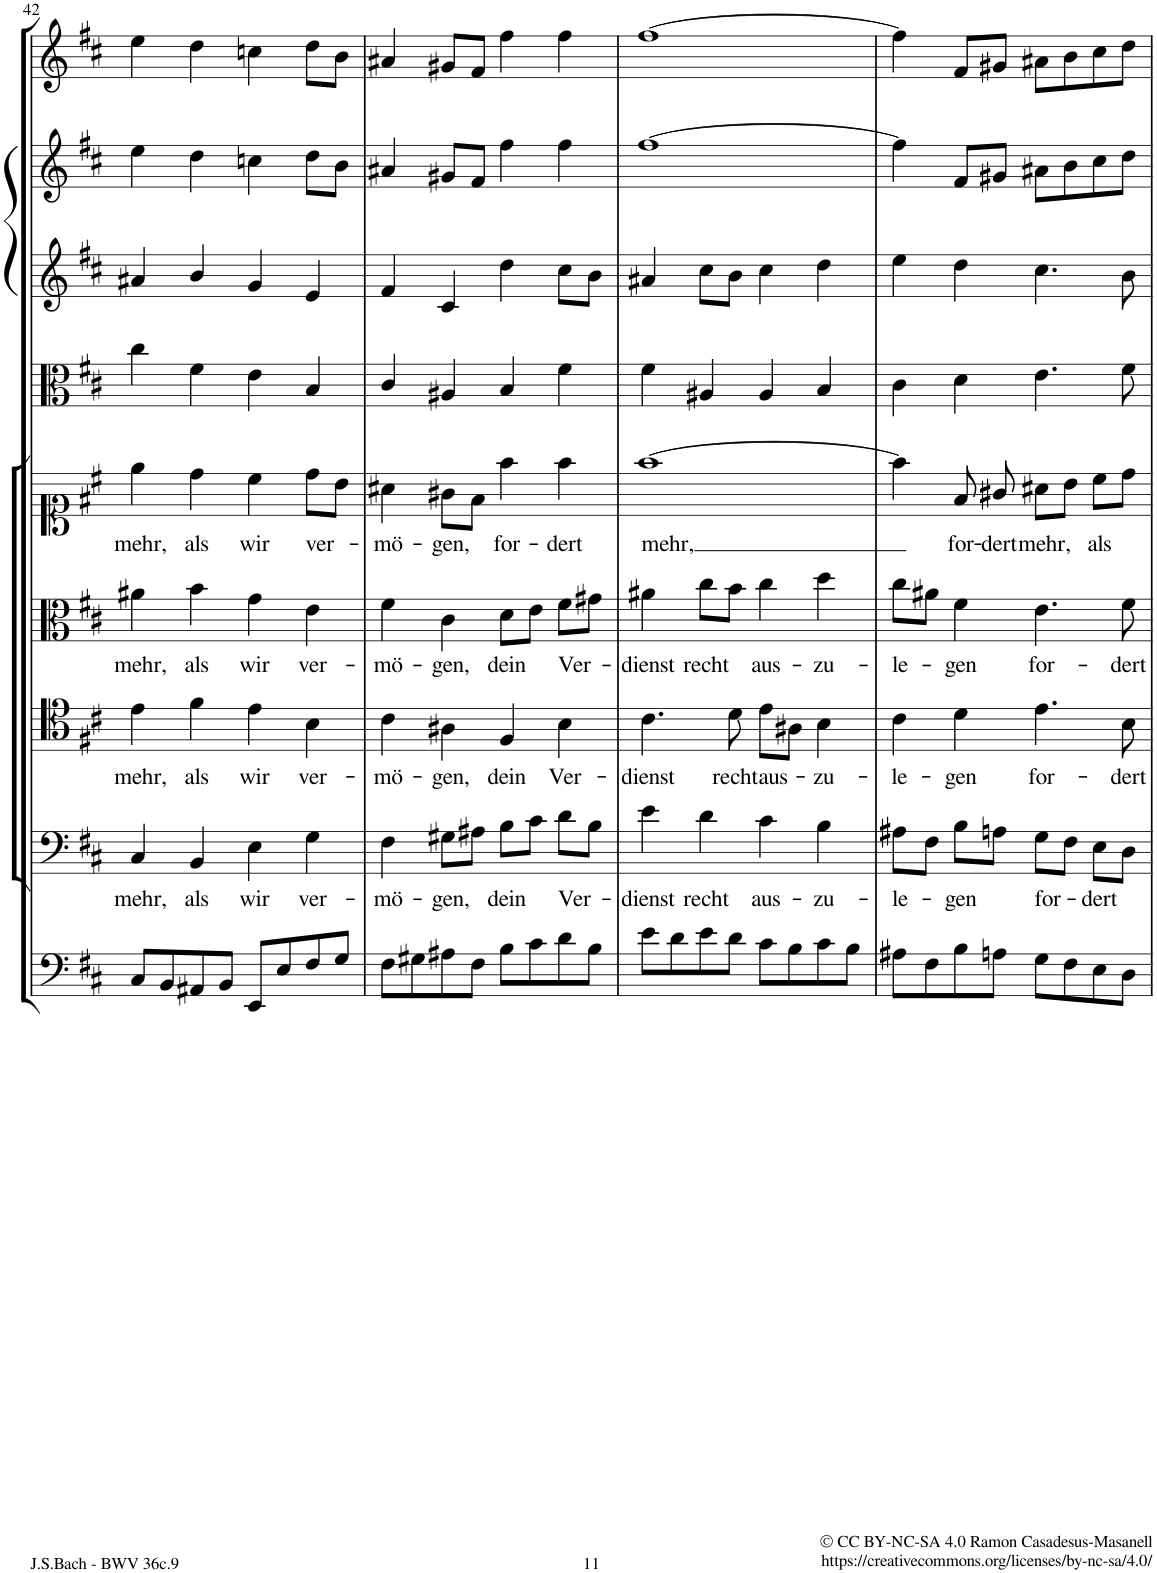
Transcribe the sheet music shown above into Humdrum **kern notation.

**kern	**kern	**text	**kern	**text	**kern	**text	**kern	**text	**kern	**kern	**kern	**kern
*part9	*part8	*part8	*part7	*part7	*part6	*part6	*part5	*part5	*part4	*part3	*part2	*part1
*staff9	*staff8	*staff8	*staff7	*staff7	*staff6	*staff6	*staff5	*staff5	*staff4	*staff3	*staff2	*staff1
*I"Continuo	*I"Basso	*	*I"Tenore	*	*I"Alto	*	*I"Soprano	*	*I"Viola	*I"Violino II	*I"Violino I	*I"Oboe d'amore
*	*	*	*	*	*	*	*	*	*I'Vla	*I'Vln	*I'Vln	*I'Ob
!!LO:PB:g=z
*clefF4	*clefF4	*	*clefC4	*	*clefC3	*	*clefC1	*	*clefC3	*clefG2	*clefG2	*clefG2
*k[f#c#]	*k[f#c#]	*	*k[f#c#]	*	*k[f#c#]	*	*k[f#c#]	*	*k[f#c#]	*k[f#c#]	*k[f#c#]	*k[f#c#]
*M2/2	*M2/2	*	*M2/2	*	*M2/2	*	*M2/2	*	*M2/2	*M2/2	*M2/2	*M2/2
=42	=42	=42	=42	=42	=42	=42	=42	=42	=42	=42	=42	=42
!	!	!LO:LY:b	!	!LO:LY:b	!	!LO:LY:b	!	!LO:LY:b	!	!	!	!
8C#/L	4C#/	mehr,	4e\	mehr,	4a#X\	mehr,	4ee\	mehr,	4cc#\	4a#X/	4ee\	4ee\
8BB/	.	.	.	.	.	.	.	.	.	.	.	.
!	!	!LO:LY:b	!	!LO:LY:b	!	!LO:LY:b	!	!LO:LY:b	!	!	!	!
8AA#X/	4BB/	als	4f#\	als	4b\	als	4dd\	als	4f#\	4b/	4dd\	4dd\
8BB/J	.	.	.	.	.	.	.	.	.	.	.	.
!	!	!LO:LY:b	!	!LO:LY:b	!	!LO:LY:b	!	!LO:LY:b	!	!	!	!
8EE/L	4E\	wir	4e\	wir	4g\	wir	4cc#\	wir	4e\	4g/	4ccn\	4ccn\
8E/	.	.	.	.	.	.	.	.	.	.	.	.
!	!	!LO:LY:b	!	!LO:LY:b	!	!LO:LY:b	!	!LO:LY:b	!	!	!	!
8F#/	4G\	ver-	4B\	ver-	4e\	ver-	8dd\L	ver-	4B/	4e/	8dd\L	8dd\L
8G/J	.	.	.	.	.	.	8b\J	.	.	.	8b\J	8b\J
=43	=43	=43	=43	=43	=43	=43	=43	=43	=43	=43	=43	=43
!	!	!LO:LY:b	!	!LO:LY:b	!	!LO:LY:b	!	!LO:LY:b	!	!	!	!
8F#\L	4F#\	-mö-	4c#\	-mö-	4f#\	-mö-	4a#X\	-mö-	4c#/	4f#/	4a#X/	4a#X/
8G#X\	.	.	.	.	.	.	.	.	.	.	.	.
!	!	!LO:LY:b	!	!LO:LY:b	!	!LO:LY:b	!	!LO:LY:b	!	!	!	!
8A#X\	8G#X\L	-gen,	4A#X\	-gen,	4c#\	-gen,	8g#X\L	-gen,	4A#X/	4c#/	8g#X/L	8g#X/L
8F#\J	8A#X\J	.	.	.	.	.	8f#\J	.	.	.	8f#/J	8f#/J
!	!	!LO:LY:b	!	!LO:LY:b	!	!LO:LY:b	!	!LO:LY:b	!	!	!	!
8B\L	8B\L	dein	4F#/	dein	8d\L	dein	4ff#\	for-	4B/	4dd\	4ff#\	4ff#\
8c#\	8c#\J	.	.	.	8e\J	.	.	.	.	.	.	.
!	!	!LO:LY:b	!	!LO:LY:b	!	!LO:LY:b	!	!LO:LY:b	!	!	!	!
8d\	8d\L	Ver-	4B\	Ver-	8f#\L	Ver-	4ff#\	-dert	4f#\	8cc#\L	4ff#\	4ff#\
8B\J	8B\J	.	.	.	8g#X\J	.	.	.	.	8b\J	.	.
=44	=44	=44	=44	=44	=44	=44	=44	=44	=44	=44	=44	=44
!	!	!LO:LY:b	!	!LO:LY:b	!	!LO:LY:b	!	!LO:LY:b	!	!	!	!
8e\L	4e\	-dienst	4.c#\	-dienst	4a#X\	-dienst	[1ff#	mehr,	4f#\	4a#X/	[>1ff#	[>1ff#
8d\	.	.	.	.	.	.	.	.	.	.	.	.
!	!	!LO:LY:b	!	!	!	!LO:LY:b	!	!	!	!	!	!
8e\	4d\	recht	.	.	8cc#\L	recht	.	.	4A#X/	8cc#\L	.	.
!	!	!	!	!LO:LY:b	!	!	!	!	!	!	!	!
8d\J	.	.	8d\	recht	8b\J	.	.	.	.	8b\J	.	.
!	!	!LO:LY:b	!	!LO:LY:b	!	!LO:LY:b	!	!	!	!	!	!
8c#\L	4c#\	aus-	8e\L	aus-	4cc#\	aus-	.	.	4A#/	4cc#\	.	.
8B\	.	.	8A#X\J	.	.	.	.	.	.	.	.	.
!	!	!LO:LY:b	!	!LO:LY:b	!	!LO:LY:b	!	!	!	!	!	!
8c#\	4B\	-zu-	4B\	-zu-	4dd\	-zu-	.	.	4B/	4dd\	.	.
8B\J	.	.	.	.	.	.	.	.	.	.	.	.
=45	=45	=45	=45	=45	=45	=45	=45	=45	=45	=45	=45	=45
!	!	!LO:LY:b	!	!LO:LY:b	!	!LO:LY:b	!	!	!	!	!	!
8A#X\L	8A#X\L	-le-	4c#\	-le-	8cc#\L	-le-	4ff#\]	.	4c#\	4ee\	4ff#\]	4ff#\]
8F#\	8F#\J	.	.	.	8a#X\J	.	.	.	.	.	.	.
!	!	!LO:LY:b	!	!LO:LY:b	!	!LO:LY:b	!	!LO:LY:b	!	!	!	!
8B\	8B\L	-gen	4d\	-gen	4f#\	-gen	8f#/	for-	4d\	4dd\	8f#/L	8f#/L
!	!	!	!	!	!	!	!	!LO:LY:b	!	!	!	!
8An\J	8An\J	.	.	.	.	.	8g#X/	-dert	.	.	8g#X/J	8g#X/J
!	!	!LO:LY:b	!	!LO:LY:b	!	!LO:LY:b	!	!LO:LY:b	!	!	!	!
8G\L	8G\L	for-	4.e\	for-	4.e\	for-	8a#X\L	mehr,	4.e\	4.cc#\	8a#X\L	8a#X\L
8F#\	8F#\J	.	.	.	.	.	8b\J	.	.	.	8b\	8b\
!	!	!LO:LY:b	!	!	!	!	!	!LO:LY:b	!	!	!	!
8E\	8E\L	-dert	.	.	.	.	8cc#\L	als	.	.	8cc#\	8cc#\
!	!	!	!	!LO:LY:b	!	!LO:LY:b	!	!	!	!	!	!
8D\J	8D\J	.	8B\	-dert	8f#\	-dert	8dd\J	.	8f#\	8b\	8dd\J	8dd\J
=	=	=	=	=	=	=	=	=	=	=	=	=
*-	*-	*-	*-	*-	*-	*-	*-	*-	*-	*-	*-	*-
